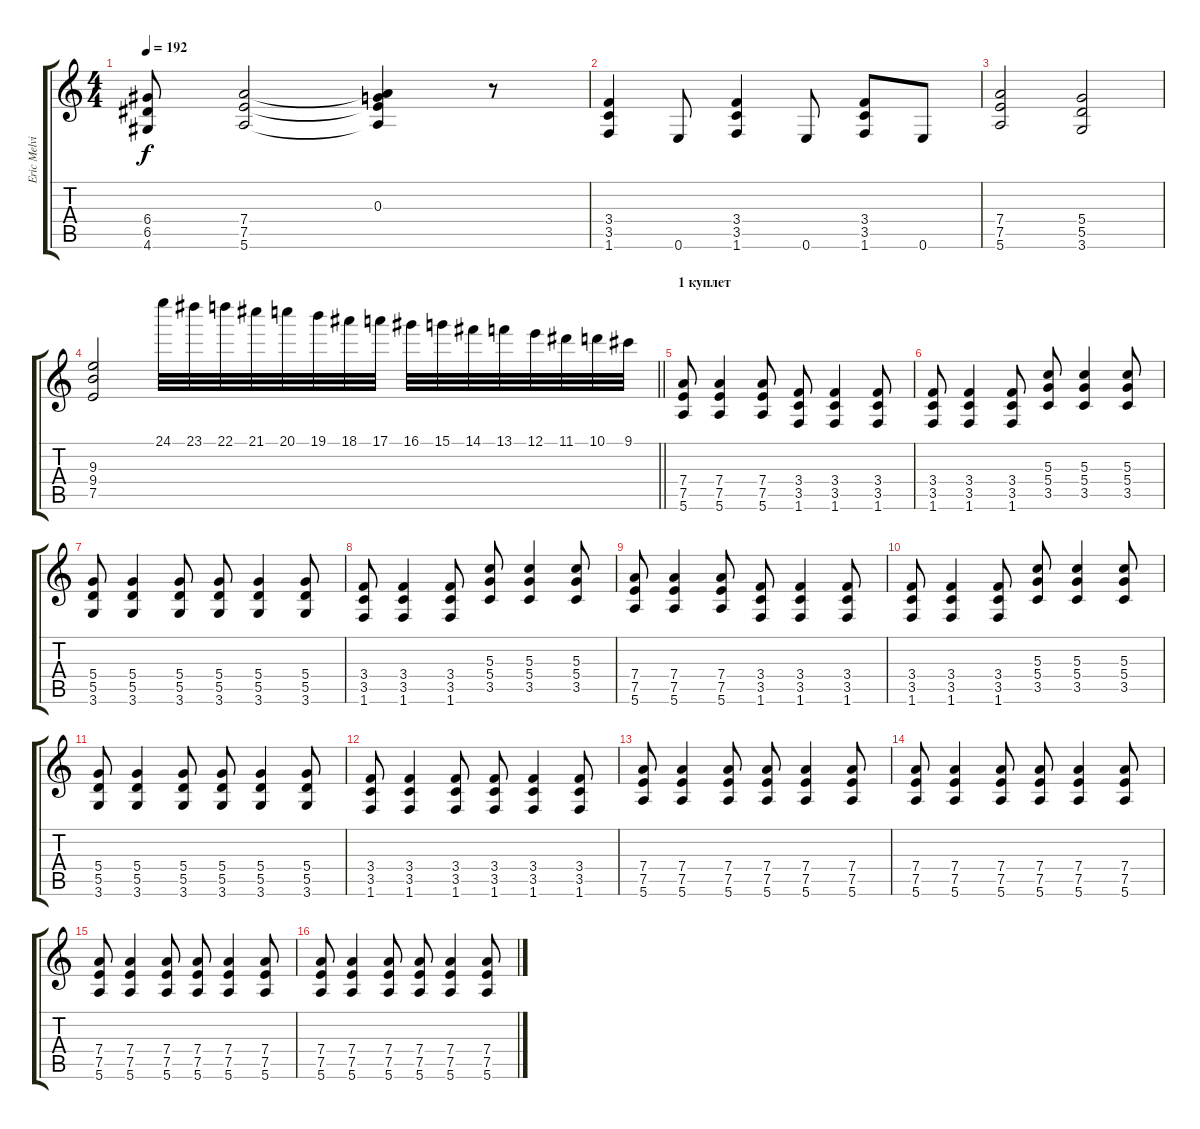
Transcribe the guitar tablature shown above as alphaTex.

\track ("Eric Melvin" "Eric Melvi") {instrument distortionguitar}
\staff {score tabs}
\tuning (E4 B3 G3 D3 A2 E2) {hide}
\ts (4 4)
\tempo 192
\clef g2
\ks c
(6.4 6.5 4.6).8{dy f} (7.4 7.5 5.6).2 (0.3 7.4{t} 7.5{t} 5.6{t}).4 r.8 |
(3.4 3.5 1.6).4 0.6.8 (3.4 3.5 1.6).4 0.6.8 (3.4 3.5 1.6).8 0.6.8 |
(7.4 7.5 5.6).2 (5.4 5.5 3.6).2 |
\barLineRight lightlight
(9.3 9.4 7.5).2 24.1.32 23.1.32 22.1.32 21.1.32 20.1.32 19.1.32 18.1.32 17.1.32 16.1.32 15.1.32 14.1.32 13.1.32 12.1.32 11.1.32 10.1.32 9.1.32 |
\section ("" "1 куплет")
(7.4 7.5 5.6).8 (7.4 7.5 5.6).4 (7.4 7.5 5.6).8 (3.4 3.5 1.6).8 (3.4 3.5 1.6).4 (3.4 3.5 1.6).8 |
(3.4 3.5 1.6).8 (3.4 3.5 1.6).4 (3.4 3.5 1.6).8 (5.3 5.4 3.5).8 (5.3 5.4 3.5).4 (5.3 5.4 3.5).8 |
(5.4 5.5 3.6).8 (5.4 5.5 3.6).4 (5.4 5.5 3.6).8 (5.4 5.5 3.6).8 (5.4 5.5 3.6).4 (5.4 5.5 3.6).8 |
(3.4 3.5 1.6).8 (3.4 3.5 1.6).4 (3.4 3.5 1.6).8 (5.3 5.4 3.5).8 (5.3 5.4 3.5).4 (5.3 5.4 3.5).8 |
(7.4 7.5 5.6).8 (7.4 7.5 5.6).4 (7.4 7.5 5.6).8 (3.4 3.5 1.6).8 (3.4 3.5 1.6).4 (3.4 3.5 1.6).8 |
(3.4 3.5 1.6).8 (3.4 3.5 1.6).4 (3.4 3.5 1.6).8 (5.3 5.4 3.5).8 (5.3 5.4 3.5).4 (5.3 5.4 3.5).8 |
(5.4 5.5 3.6).8 (5.4 5.5 3.6).4 (5.4 5.5 3.6).8 (5.4 5.5 3.6).8 (5.4 5.5 3.6).4 (5.4 5.5 3.6).8 |
(3.4 3.5 1.6).8 (3.4 3.5 1.6).4 (3.4 3.5 1.6).8 (3.4 3.5 1.6).8 (3.4 3.5 1.6).4 (3.4 3.5 1.6).8 |
(7.4 7.5 5.6).8 (7.4 7.5 5.6).4 (7.4 7.5 5.6).8 (7.4 7.5 5.6).8 (7.4 7.5 5.6).4 (7.4 7.5 5.6).8 |
(7.4 7.5 5.6).8 (7.4 7.5 5.6).4 (7.4 7.5 5.6).8 (7.4 7.5 5.6).8 (7.4 7.5 5.6).4 (7.4 7.5 5.6).8 |
(7.4 7.5 5.6).8 (7.4 7.5 5.6).4 (7.4 7.5 5.6).8 (7.4 7.5 5.6).8 (7.4 7.5 5.6).4 (7.4 7.5 5.6).8 |
(7.4 7.5 5.6).8 (7.4 7.5 5.6).4 (7.4 7.5 5.6).8 (7.4 7.5 5.6).8 (7.4 7.5 5.6).4 (7.4 7.5 5.6).8
